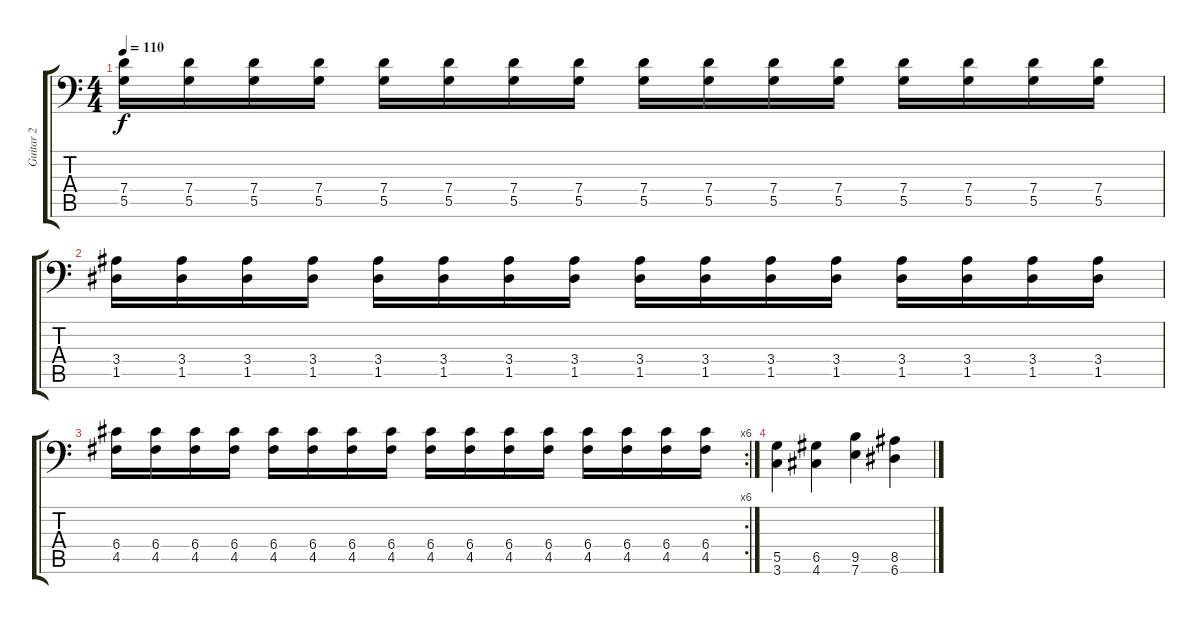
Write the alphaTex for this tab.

\track ("Guitar 2" "Guitar 2") {instrument distortionguitar}
\staff {score tabs}
\tuning (E5 A3 B2 G2 D2 A1) {hide}
\ts (4 4)
\tempo 110
\clef f4
\ks c
(7.4 5.5).16{dy f} (7.4 5.5).16 (7.4 5.5).16 (7.4 5.5).16 (7.4 5.5).16 (7.4 5.5).16 (7.4 5.5).16 (7.4 5.5).16 (7.4 5.5).16 (7.4 5.5).16 (7.4 5.5).16 (7.4 5.5).16 (7.4 5.5).16 (7.4 5.5).16 (7.4 5.5).16 (7.4 5.5).16 |
(3.4 1.5).16 (3.4 1.5).16 (3.4 1.5).16 (3.4 1.5).16 (3.4 1.5).16 (3.4 1.5).16 (3.4 1.5).16 (3.4 1.5).16 (3.4 1.5).16 (3.4 1.5).16 (3.4 1.5).16 (3.4 1.5).16 (3.4 1.5).16 (3.4 1.5).16 (3.4 1.5).16 (3.4 1.5).16 |
\rc 6
(6.4 4.5).16 (6.4 4.5).16 (6.4 4.5).16 (6.4 4.5).16 (6.4 4.5).16 (6.4 4.5).16 (6.4 4.5).16 (6.4 4.5).16 (6.4 4.5).16 (6.4 4.5).16 (6.4 4.5).16 (6.4 4.5).16 (6.4 4.5).16 (6.4 4.5).16 (6.4 4.5).16 (6.4 4.5).16 |
(5.5 3.6).4 (6.5 4.6).4 (9.5 7.6).4 (8.5 6.6).4
